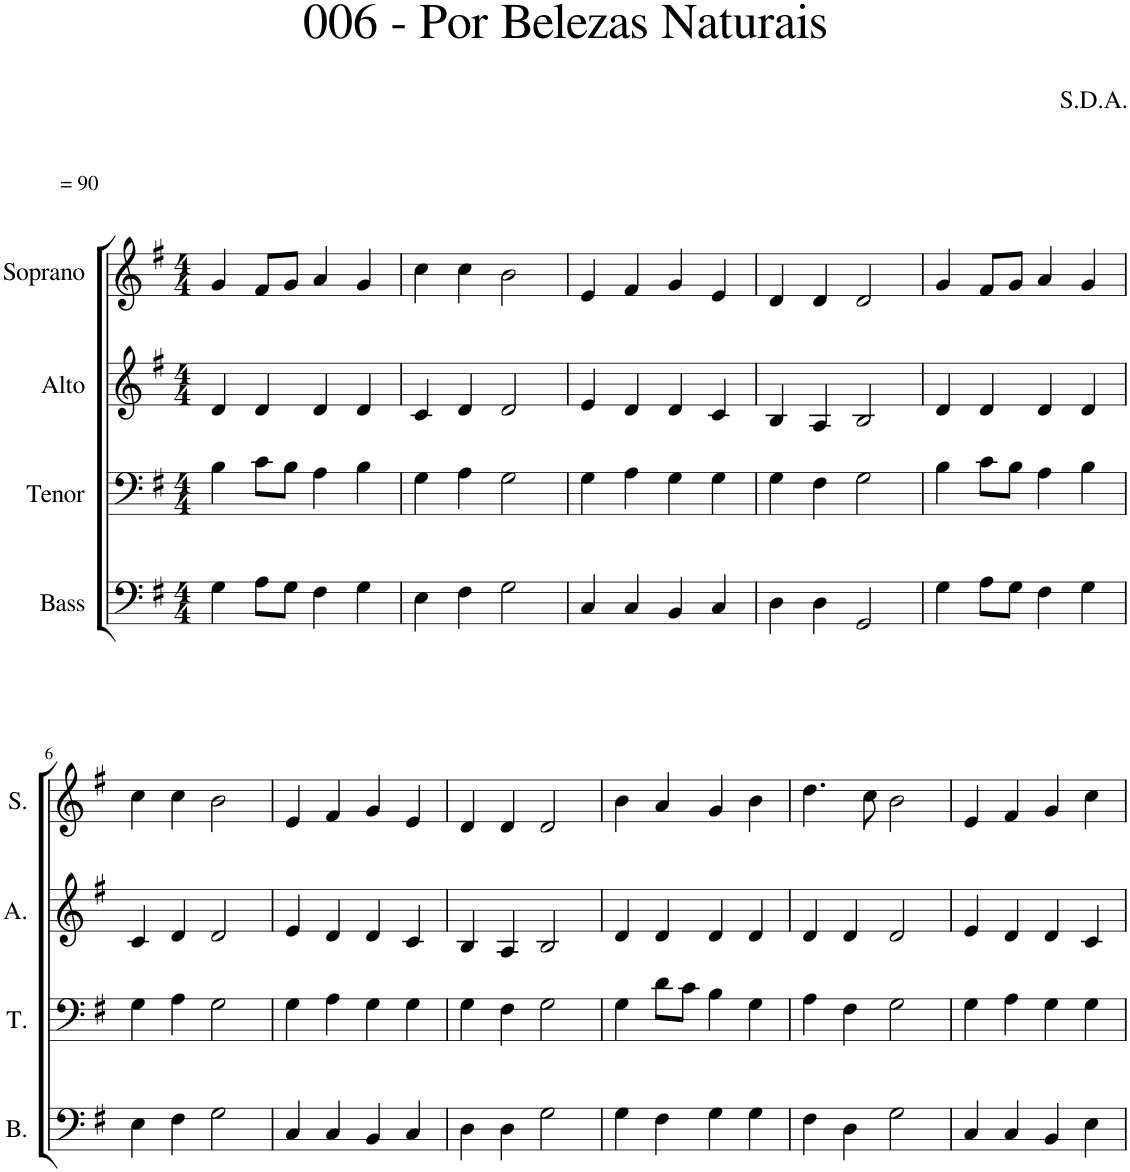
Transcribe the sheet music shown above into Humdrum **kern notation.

**kern	**kern	**kern	**kern
*part4	*part3	*part2	*part1
*staff4	*staff3	*staff2	*staff1
*I"Bass	*I"Tenor	*I"Alto	*I"Soprano
*I'B.	*I'T.	*I'A.	*I'S.
*clefF4	*clefF4	*clefG2	*clefG2
*k[f#]	*k[f#]	*k[f#]	*k[f#]
*M4/4	*M4/4	*M4/4	*M4/4
=1	=1	=1	=1
!	!	!	!LO:TX:a:t== 90
4G\	4B\	4d/	4g/
8A\L	8c\L	4d/	8f#/L
8G\J	8B\J	.	8g/J
4F#\	4A\	4d/	4a/
4G\	4B\	4d/	4g/
=2	=2	=2	=2
4E\	4G\	4c/	4cc\
4F#\	4A\	4d/	4cc\
2G\	2G\	2d/	2b\
=3	=3	=3	=3
4C/	4G\	4e/	4e/
4C/	4A\	4d/	4f#/
4BB/	4G\	4d/	4g/
4C/	4G\	4c/	4e/
=4	=4	=4	=4
4D\	4G\	4B/	4d/
4D\	4F#\	4A/	4d/
2GG/	2G\	2B/	2d/
=5	=5	=5	=5
4G\	4B\	4d/	4g/
8A\L	8c\L	4d/	8f#/L
8G\J	8B\J	.	8g/J
4F#\	4A\	4d/	4a/
4G\	4B\	4d/	4g/
!!LO:LB:g=z
=6	=6	=6	=6
4E\	4G\	4c/	4cc\
4F#\	4A\	4d/	4cc\
2G\	2G\	2d/	2b\
=7	=7	=7	=7
4C/	4G\	4e/	4e/
4C/	4A\	4d/	4f#/
4BB/	4G\	4d/	4g/
4C/	4G\	4c/	4e/
=8	=8	=8	=8
4D\	4G\	4B/	4d/
4D\	4F#\	4A/	4d/
2G\	2G\	2B/	2d/
=9	=9	=9	=9
4G\	4G\	4d/	4b\
4F#\	8d\L	4d/	4a/
.	8c\J	.	.
4G\	4B\	4d/	4g/
4G\	4G\	4d/	4b\
=10	=10	=10	=10
4F#\	4A\	4d/	4.dd\
4D\	4F#\	4d/	.
.	.	.	8cc\
2G\	2G\	2d/	2b\
=11	=11	=11	=11
4C/	4G\	4e/	4e/
4C/	4A\	4d/	4f#/
4BB/	4G\	4d/	4g/
4E\	4G\	4c/	4cc\
=	=	=	=
*-	*-	*-	*-
